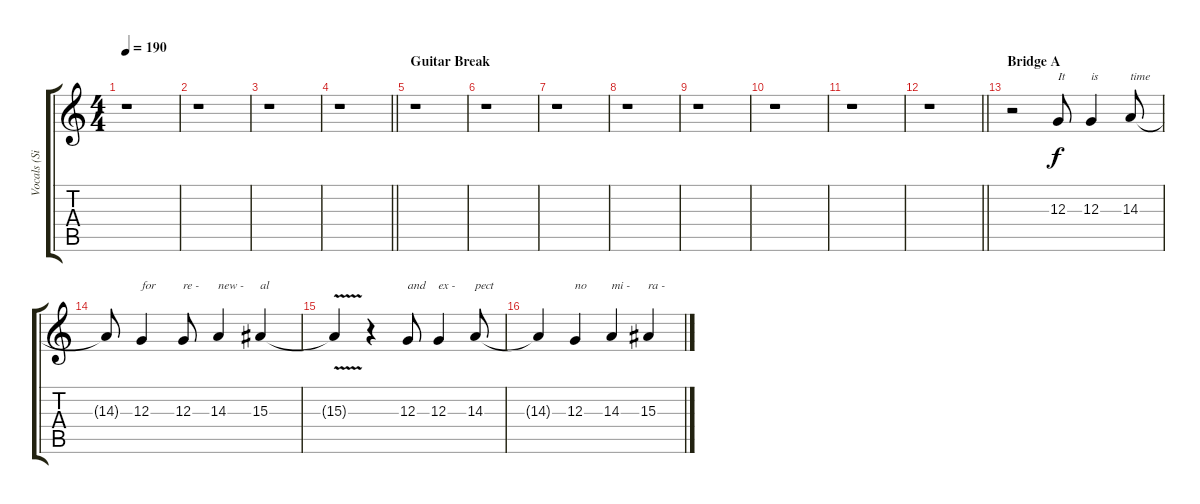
\track ("Vocals (Simone)" "Vocals (Si") {instrument flute}
\staff {score tabs}
\tuning (E4 B3 G3 D3 A2 E2) {hide}
\ts (4 4)
\tempo 190
\clef g2
\ks c
r.1{dy mf} |
r.1 |
r.1 |
\barLineRight lightlight
r.1 |
\section ("" "Guitar Break")
r.1 |
r.1 |
r.1 |
r.1 |
r.1 |
r.1 |
r.1 |
\barLineRight lightlight
r.1 |
\section ("" "Bridge A")
r.2 12.3.8{txt "It" dy f} 12.3.4{txt "is"} 14.3.8{txt "time"} |
14.3{t}.8 12.3.4{txt "for"} 12.3.8{txt "re -"} 14.3.4{txt "new -"} 15.3.4{txt "al"} |
15.3{v t}.4 r.4 12.3.8{txt "and"} 12.3.4{txt "ex -"} 14.3.8{txt "pect"} |
14.3{t}.4 12.3.4{txt "no"} 14.3.4{txt "mi -"} 15.3.4{txt "ra -"}
